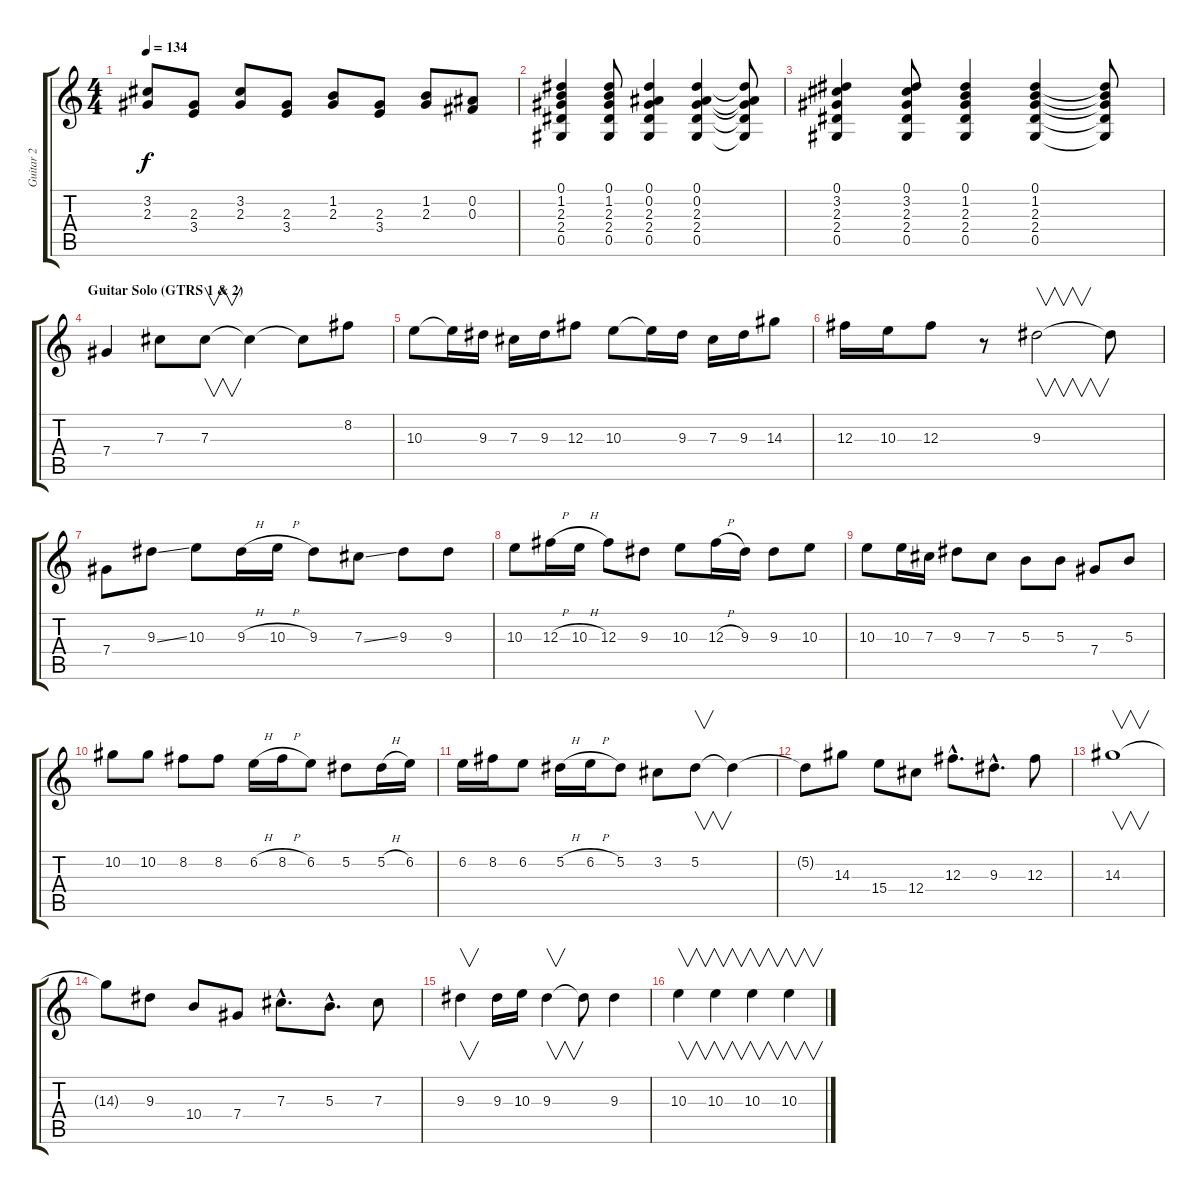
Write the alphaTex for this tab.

\track ("Guitar 2" "Guitar 2") {instrument overdrivenguitar}
\staff {score tabs}
\tuning (Eb4 Bb3 Gb3 Db3 Ab2 Eb2) {hide}
\ts (4 4)
\tempo 134
\clef g2
\ks c
(3.2 2.3).8{dy f} (2.3 3.4).8 (3.2 2.3).8 (2.3 3.4).8 (1.2 2.3).8 (2.3 3.4).8 (1.2 2.3).8 (0.2 0.3).8 |
(0.1 1.2 2.3 2.4 0.5).4 (0.1 1.2 2.3 2.4 0.5).8 (0.1 0.2 2.3 2.4 0.5).4 (0.1 0.2 2.3 2.4 0.5).4 (0.1{t} 0.2{t} 2.3{t} 2.4{t} 0.5{t}).8 |
(0.1 3.2 2.3 2.4 0.5).4 (0.1 3.2 2.3 2.4 0.5).8 (0.1 1.2 2.3 2.4 0.5).4 (0.1 1.2 2.3 2.4 0.5).4 (0.1{t} 1.2{t} 2.3{t} 2.4{t} 0.5{t}).8 |
\section ("" "Guitar Solo (GTRS 1 & 2)")
7.4.4 7.3.8 7.3.8{v} 7.3{t}.4 7.3{t}.8 8.2.8 |
10.3.8 10.3{t}.16 9.3.16 7.3.16 9.3.16 12.3.8 10.3.8 10.3{t}.16 9.3.16 7.3.16 9.3.16 14.3.8 |
12.3.16 10.3.16 12.3.8 r.8 9.3.2{v} 9.3{t}.8 |
7.4.8 9.3{ss}.8 10.3.8 9.3{h}.16 10.3{h}.16 9.3.8 7.3{ss}.8 9.3.8 9.3.8 |
10.3.8 12.3{h}.16 10.3{h}.16 12.3.8 9.3.8 10.3.8 12.3{h}.16 9.3.16 9.3.8 10.3.8 |
10.3.8 10.3.16 7.3.16 9.3.8 7.3.8 5.3.8 5.3.8 7.4.8 5.3.8 |
10.2.8 10.2.8 8.2.8 8.2.8 6.2{h}.16 8.2{h}.16 6.2.8 5.2.8 5.2{h}.16 6.2.16 |
6.2.16 8.2.16 6.2.8 5.2{h}.16 6.2{h}.16 5.2.8 3.2.8 5.2.8{v} 5.2{t}.4 |
5.2{t}.8 14.3.8 15.4.8 12.4.8 12.3{hac}.8{d} 9.3{hac}.8{d} 12.3.8 |
14.3.1{v} |
14.3{t}.8 9.3.8 10.4.8 7.4.8 7.3{hac}.8{d} 5.3{hac}.8{d} 7.3.8 |
9.3.4{v} 9.3.16 10.3.16 9.3.4{v} 9.3{t}.8 9.3.4 |
10.3.4{v} 10.3.4{v} 10.3.4{v} 10.3.4{v}
